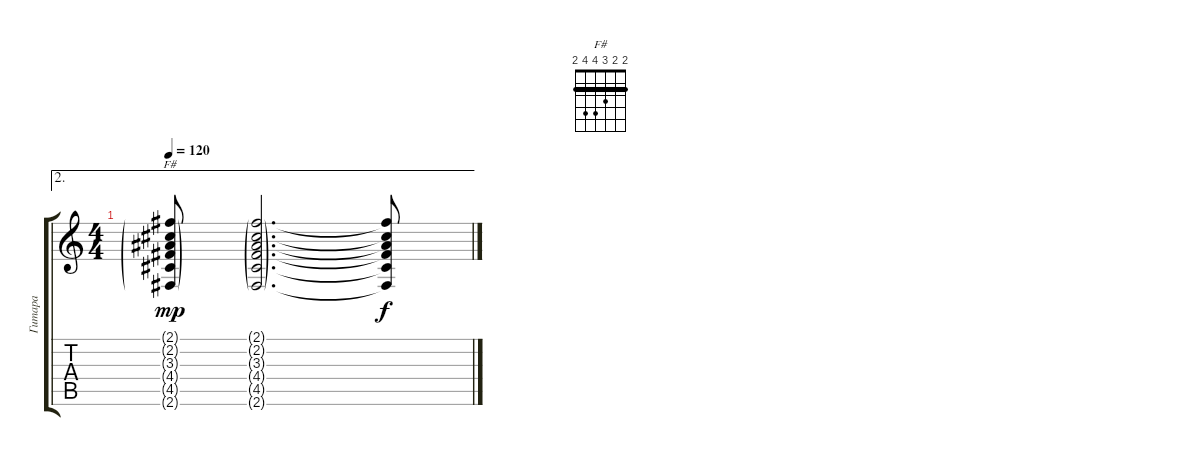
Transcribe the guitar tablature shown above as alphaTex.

\track ("Гитара" "Гитара") {instrument acousticguitarsteel}
\staff {score tabs}
\tuning (E4 B3 G3 D3 A2 E2) {hide}
\chord ("F#" 2 2 3 4 4 2) {barre 2}
\ae 2
\ts (4 4)
\tempo 120
\clef g2
\ks c
(2.1{g} 2.2{g} 3.3{g} 4.4{g} 4.5{g} 2.6{g}).8{ch "F#" dy mp} (2.1{g} 2.2{g} 3.3{g} 4.4{g} 4.5{g} 2.6{g}).2{d} (2.1{t} 2.2{t} 3.3{t} 4.4{t} 4.5{t} 2.6{t}).8{dy f}
